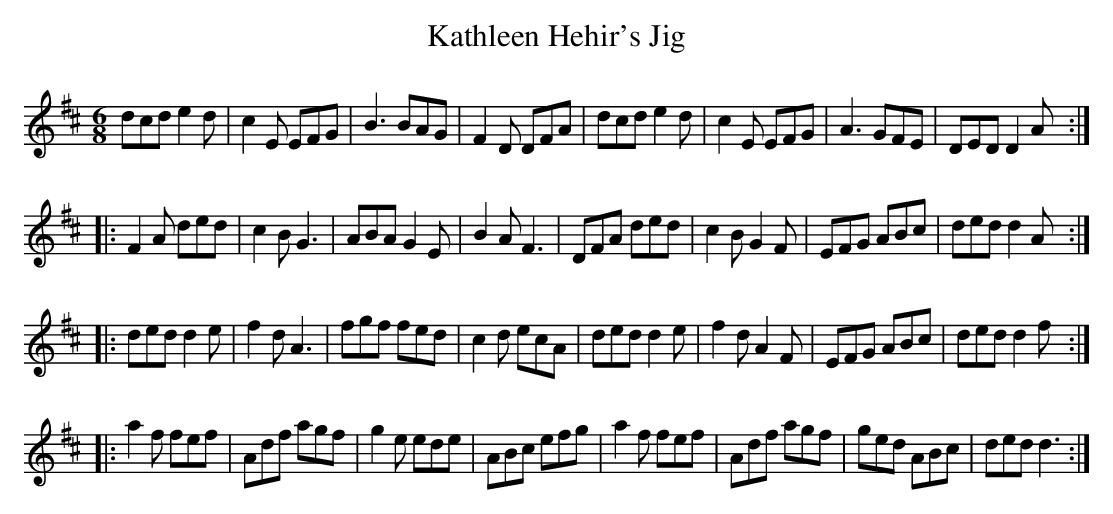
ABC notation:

X:1
T:Kathleen Hehir's Jig
M:6/8
L:1/8
K:D
dcd e2d | c2E EFG | B3 BAG | F2D DFA |\
dcd e2d | c2E EFG | A3 GFE | DED D2A ::
F2A ded | c2B G3 | ABA G2E | B2A F3 |\
DFA ded | c2B G2F | EFG ABc | ded d2A ::
ded d2e | f2d A3 | fgf fed | c2d ecA |\
ded d2e | f2d A2F | EFG ABc | ded d2f ::
a2f fef | Adf agf | g2e ede | ABc efg |\
a2f fef | Adf agf | ged ABc | ded d3 :|
